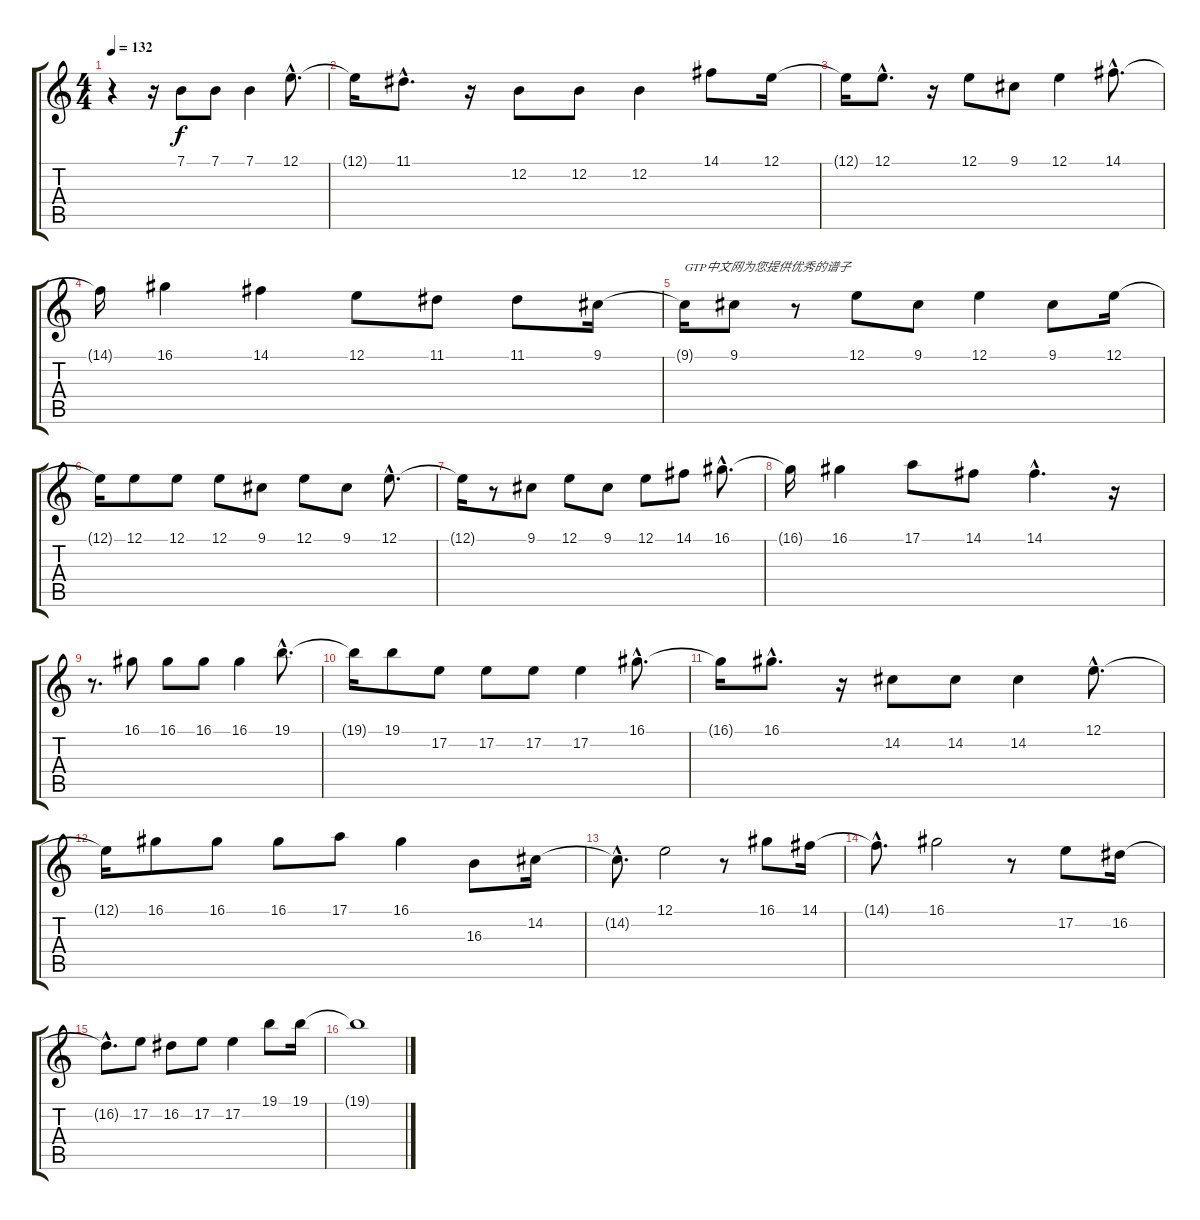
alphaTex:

\track "" {instrument lead1square}
\staff {score tabs}
\tuning (E4 B3 G3 D3 A2 E2) {hide}
\ts (4 4)
\tempo 132
\clef g2
\ks c
r.4{dy f instrument lead1square} r.16 7.1.8 7.1.8 7.1.4 12.1{hac}.8{d} |
12.1{t}.16 11.1{hac}.8{d} r.16 12.2.8 12.2.8 12.2.4 14.1.8 12.1.16 |
12.1{t}.16 12.1{hac}.8{d} r.16 12.1.8 9.1.8 12.1.4 14.1{hac}.8{d} |
14.1{t}.16 16.1.4 14.1.4 12.1.8 11.1.8 11.1.8 9.1.16 |
9.1{t}.16{txt "GTP中文网为您提供优秀的谱子"} 9.1.8 r.8 12.1.8 9.1.8 12.1.4 9.1.8 12.1.16 |
12.1{t}.16 12.1.8 12.1.8 12.1.8 9.1.8 12.1.8 9.1.8 12.1{hac}.8{d} |
12.1{t}.16 r.8 9.1.8 12.1.8 9.1.8 12.1.8 14.1.8 16.1{hac}.8{d} |
16.1{t}.16 16.1.4 17.1.8 14.1.8 14.1{hac}.4{d} r.16 |
r.8{d} 16.1.8 16.1.8 16.1.8 16.1.4 19.1{hac}.8{d} |
19.1{t}.16 19.1.8 17.2.8 17.2.8 17.2.8 17.2.4 16.1{hac}.8{d} |
16.1{t}.16 16.1{hac}.8{d} r.16 14.2.8 14.2.8 14.2.4 12.1{hac}.8{d} |
12.1{t}.16 16.1.8 16.1.8 16.1.8 17.1.8 16.1.4 16.3.8 14.2.16 |
14.2{hac t}.8{d} 12.1.2 r.8 16.1.8 14.1.16 |
14.1{hac t}.8{d} 16.1.2 r.8 17.2.8 16.2.16 |
16.2{hac t}.8{d} 17.2.8 16.2.8 17.2.8 17.2.4 19.1.8 19.1.16 |
19.1{t}.1
